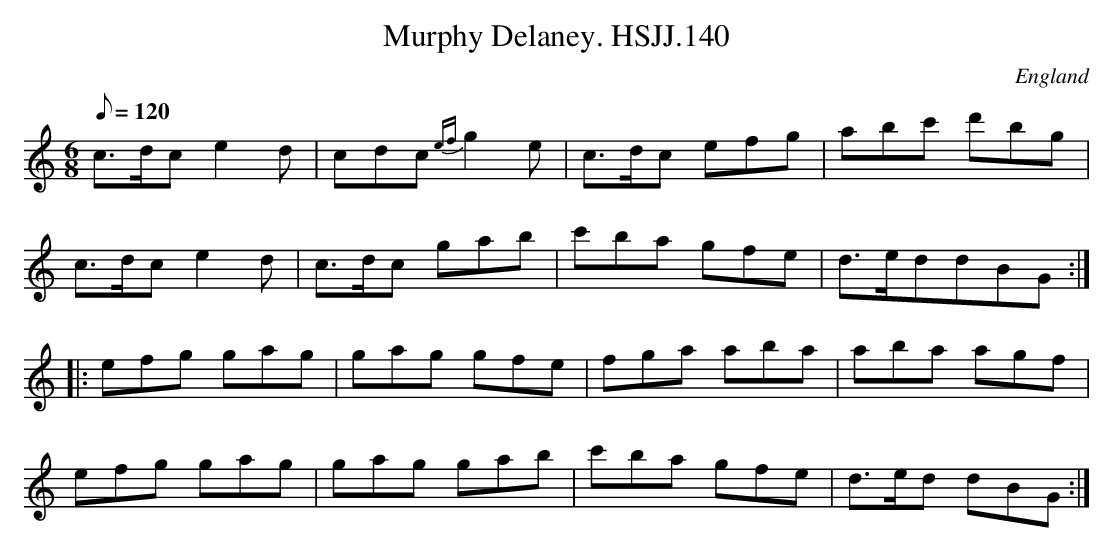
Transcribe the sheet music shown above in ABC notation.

X:1
T:Murphy Delaney. HSJJ.140
M:6/8
L:1/8
Q:120
O:England
K:C
c>dce2d|cdc {ef}g2e|c>dc efg|abc' d'bg|
c>dc e2d|c>dc gab|c'ba gfe|d>eddBG:|
|:efg gag|gag gfe|fga aba|aba agf|
efg gag|gag gab|c'ba gfe|d>ed dBG:|
